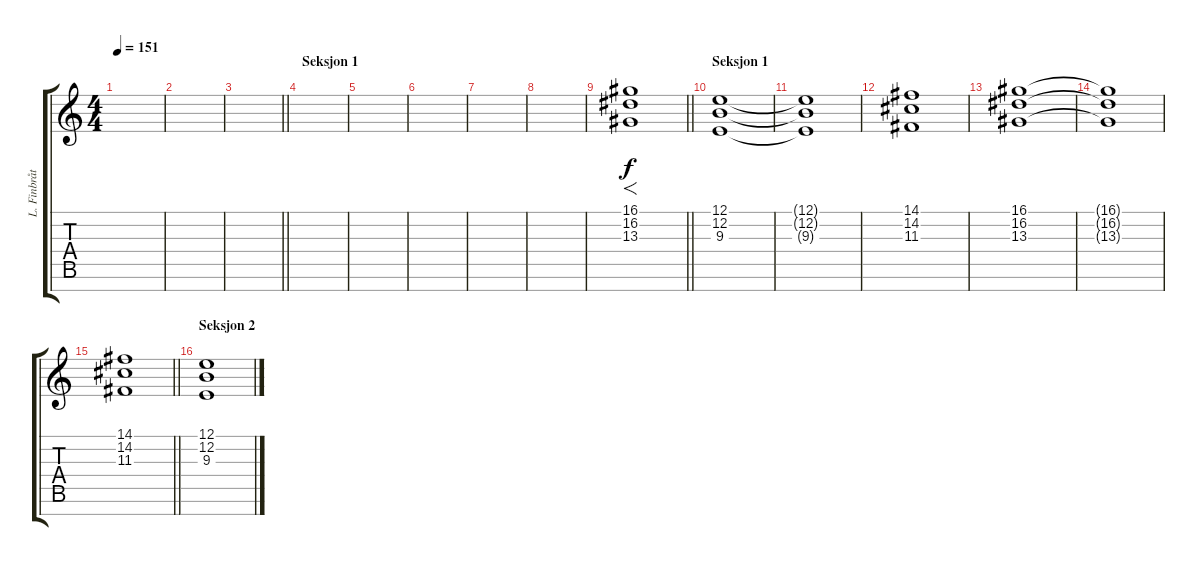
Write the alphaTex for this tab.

\track ("L. Finbråten" "L. Finbråt") {instrument stringensemble1}
\staff {score tabs}
\tuning (E4 B3 G3 D3 A2 E2 B1) {hide}
\ts (4 4)
\tempo 151
\clef g2
\ks c
|
|
\barLineRight lightlight
|
\section ("" "Seksjon 1")
|
|
|
|
|
\barLineRight lightlight
(16.1 16.2 13.3).1{f} |
\section ("" "Seksjon 1")
(12.1 12.2 9.3).1{volume 8} |
(12.1{t} 12.2{t} 9.3{t}).1 |
(14.1 14.2 11.3).1 |
(16.1 16.2 13.3).1 |
(16.1{t} 16.2{t} 13.3{t}).1 |
\barLineRight lightlight
(14.1 14.2 11.3).1 |
\section ("" "Seksjon 2")
(12.1 12.2 9.3).1
